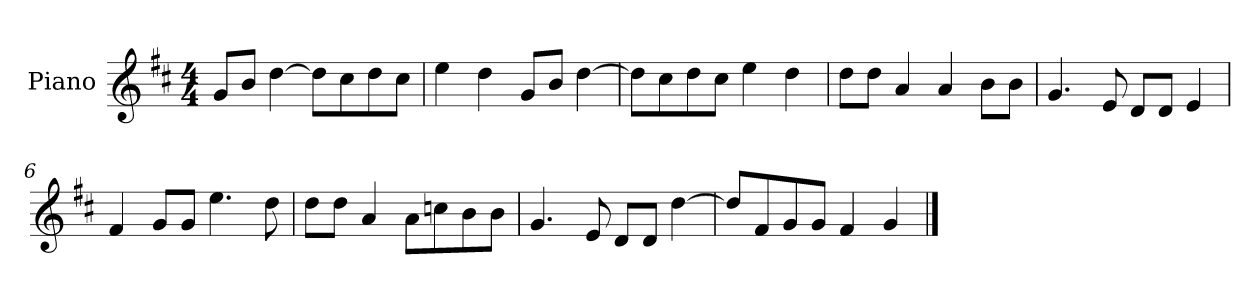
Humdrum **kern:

**kern
*part1
*staff1
*I"Piano
*I'P-no
*clefG2
*k[f#c#]
*M4/4
*MM90
=1
8g/L
8b/J
[4dd\
8dd\L]
8cc#\
8dd\
8cc#\J
=2
4ee\
4dd\
8g/L
8b/J
[4dd\
=3
8dd\L]
8cc#\
8dd\
8cc#\J
4ee\
4dd\
=4
8dd\L
8dd\J
4a/
4a/
8b\L
8b\J
=5
4.g/
8e/
8d/L
8d/J
4e/
=6
4f#/
8g/L
8g/J
4.ee\
8dd\
!!LO:LB:g=z
=7
8dd\L
8dd\J
4a/
8a\L
8ccn\
8b\
8b\J
=8
4.g/
8e/
8d/L
8d/J
[4dd\
=9
8dd/L]
8f#/
8g/
8g/J
4f#/
4g/
==
*-
